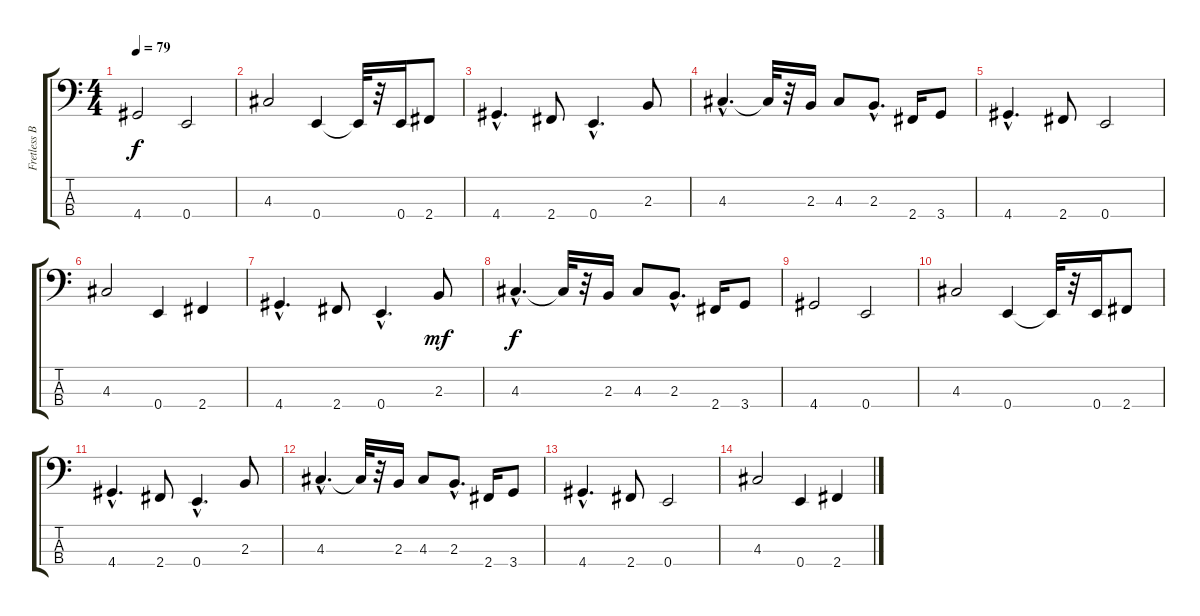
\track ("Fretless Bass" "Fretless B") {instrument fretlessbass}
\staff {score tabs}
\tuning (G2 D2 A1 E1) {hide}
\ts (4 4)
\tempo 79
\clef f4
\ks c
4.4.2{dy f} 0.4.2 |
4.3.2 0.4.4 0.4{t}.32 r.32 0.4.16 2.4.8 |
4.4{hac}.4{d} 2.4.8 0.4{hac}.4{d} 2.3.8 |
4.3{hac}.4{d} 4.3{t}.32 r.32 2.3.16 4.3.8 2.3{hac}.8{d} 2.4.16 3.4.8 |
4.4{hac}.4{d} 2.4.8 0.4.2 |
4.3.2 0.4.4 2.4.4 |
4.4{hac}.4{d} 2.4.8 0.4{hac}.4{d} 2.3.8{dy mf} |
4.3{hac}.4{d dy f} 4.3{t}.32 r.32 2.3.16 4.3.8 2.3{hac}.8{d} 2.4.16 3.4.8 |
4.4.2 0.4.2 |
4.3.2 0.4.4 0.4{t}.32 r.32 0.4.16 2.4.8 |
4.4{hac}.4{d} 2.4.8 0.4{hac}.4{d} 2.3.8 |
4.3{hac}.4{d} 4.3{t}.32 r.32 2.3.16 4.3.8 2.3{hac}.8{d} 2.4.16 3.4.8 |
4.4{hac}.4{d} 2.4.8 0.4.2 |
4.3.2 0.4.4 2.4.4
